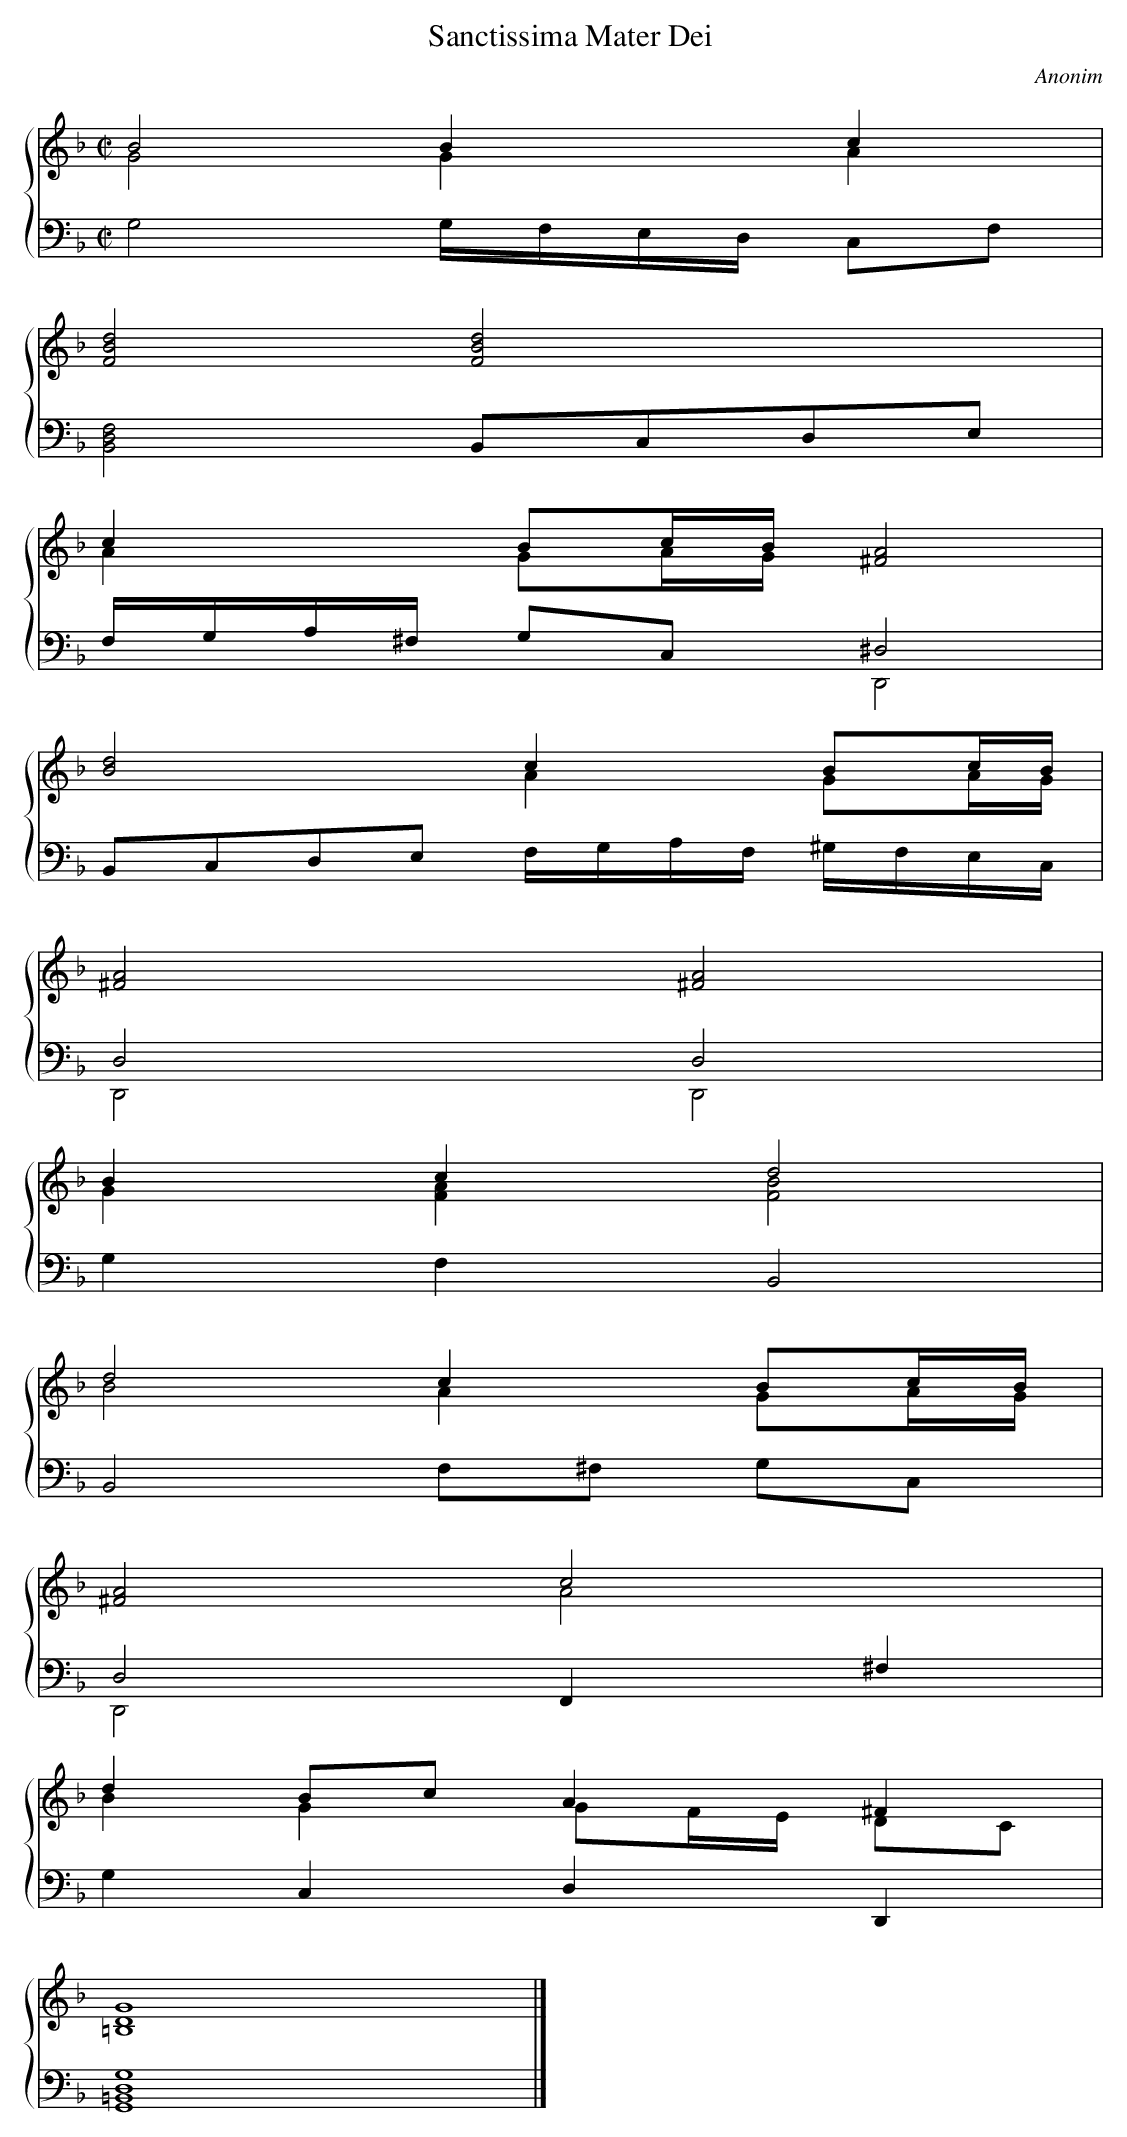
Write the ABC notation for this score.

X:1
T: Sanctissima Mater Dei
C: Anonim
L: 1/16
M: C|
%%staves {1 2}
V: 1
V: 2 clef=bass
K: F
[V:1] B8B4c4 & G8G4A4 |
[V:2] G,8G,F,E,D, C,2F,2 |
[V:1] [d8B8F8][d8B8F8] |
[V:2] [F,8D,8B,,8]B,,2C,2D,2E,2 |
[V:1] c4B2cB[A8^F8] & A4G2AGx8 |
[V:2] F,G,A,^F, G,2C,2^D,8 & x8D,,8 |
[V:1] [d8B8]c4B2cB & x8A4G2AG |
[V:2] B,,2C,2D,2E,2 F,G,A,F, ^G,F,E,C, |
[V:1] [A8^F8][A8^F8] |
[V:2] D,8D,8 & D,,8D,,8 |
[V:1] B4c4d8 & G4[A4F4][B8F8] |
[V:2] G,4F,4B,,8 |
[V:1] d8c4B2cB & B8A4G2AG |
[V:2] B,,8F,2^F,2 G,2C,2 |
[V:1] [A8^F8]c8 & x8A8 |
[V:2] D,8F,,4^F,4 & D,,8x8 |
[V:1] d4B2c2A4^F4 & B4G4G2FE D2C2 |
[V:2] G,4C,4D,4D,,4 |
[V:1] [G16D16=B,16] |]
[V:2] [G,16D,16=B,,16G,,16] |]
